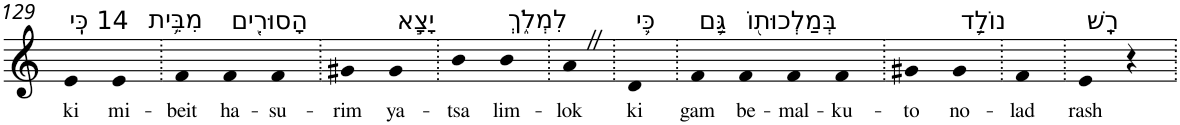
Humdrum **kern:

**kern	**text
*part1	*part1
*staff1	*staff1
*I"Piano	*
*I'Pno	*
!!LO:PB:g=z
*clefG2	*
*k[]	*
=129	=129
!LO:TX:a:t=14 כִּֽי	!
!	!LO:LY:b
4e	ki
!LO:TX:a:t=מִבֵּ֥ית	!
!	!LO:LY:b
4e	mi-
=130.	=130.
!	!LO:LY:b
4f	-beit
!LO:TX:a:t=הָסוּרִ֖ים	!
!	!LO:LY:b
4f	ha-
!	!LO:LY:b
4f	-su-
=131.	=131.
!	!LO:LY:b
4g#X	-rim
!LO:TX:a:t=יָצָ֣א	!
!	!LO:LY:b
4g#	ya-
=132.	=132.
!	!LO:LY:b
4b	-tsa
!LO:TX:a:t=לִמְלֹ֑ךְ	!
!	!LO:LY:b
4b	lim-
=133.	=133.
!	!LO:LY:b
4aZ	-lok
=134.	=134.
!LO:TX:a:t=כִּ֛י	!
!	!LO:LY:b
4d	ki
=135.	=135.
!LO:TX:a:t=גַּ֥ם	!
!	!LO:LY:b
4f	gam
!LO:TX:a:t=בְּמַלְכוּת֖וֹ	!
!	!LO:LY:b
4f	be-
!	!LO:LY:b
4f	-mal-
!	!LO:LY:b
4f	-ku-
=136.	=136.
!	!LO:LY:b
4g#X	-to
!LO:TX:a:t=נוֹלַ֥ד	!
!	!LO:LY:b
4g#	no-
=137.	=137.
!	!LO:LY:b
4f	-lad
=138.	=138.
!LO:TX:a:t=רָֽשׁ	!
!	!LO:LY:b
4e	rash
4r	.
=.	=.
*-	*-
